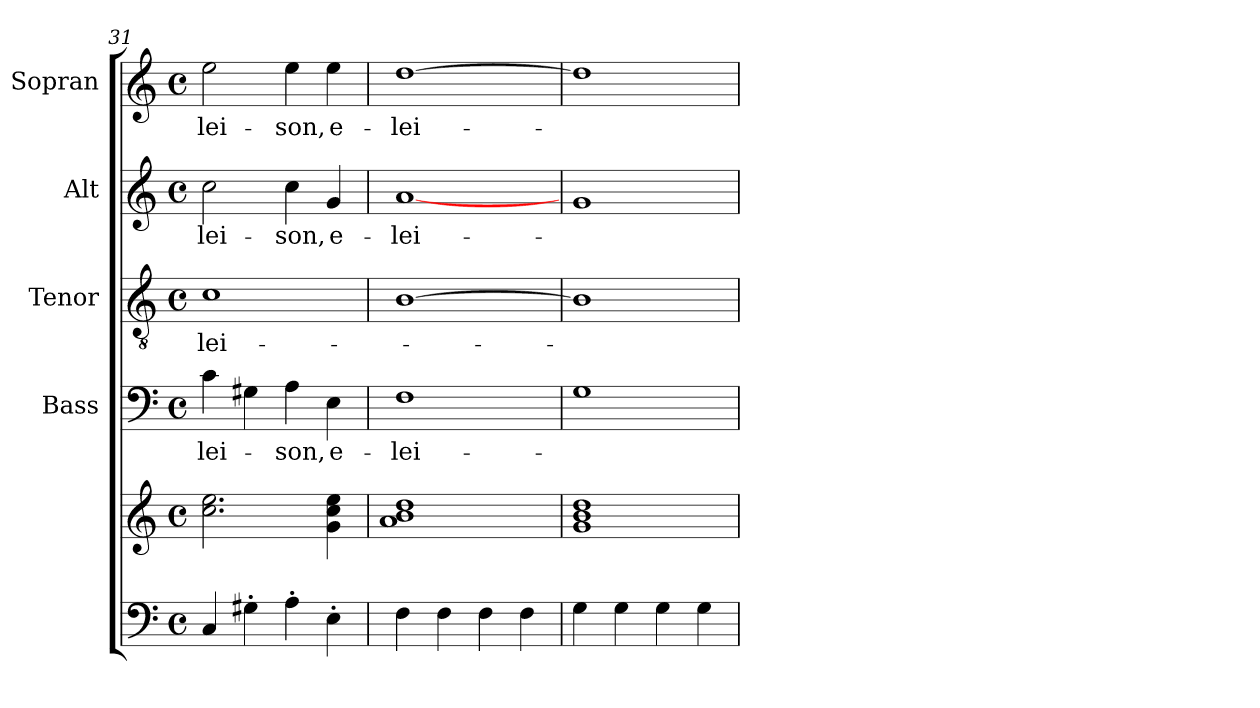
**kern	**kern	**kern	**text	**kern	**text	**kern	**text	**kern	**text
*part5	*part5	*part4	*part4	*part3	*part3	*part2	*part2	*part1	*part1
*staff6	*staff5	*staff4	*staff4	*staff3	*staff3	*staff2	*staff2	*staff1	*staff1
*	*	*I"Bass	*	*I"Tenor	*	*I"Alt	*	*I"Sopran	*
*	*	*I'B.	*	*I'T.	*	*I'A.	*	*I'S.	*
*clefF4	*clefG2	*clefF4	*	*clefGv2	*	*clefG2	*	*clefG2	*
*k[]	*k[]	*k[]	*	*k[]	*	*k[]	*	*k[]	*
*C:	*C:	*C:	*	*C:	*	*C:	*	*C:	*
*M4/4	*M4/4	*M4/4	*	*M4/4	*	*M4/4	*	*M4/4	*
*met(c)	*met(c)	*met(c)	*	*met(c)	*	*met(c)	*	*met(c)	*
=31	=31	=31	=31	=31	=31	=31	=31	=31	=31
!	!	!	!LO:LY:b	!	!LO:LY:b	!	!LO:LY:b	!	!LO:LY:b
4C/	2.cc\ 2.ee\	4c\	-lei-	1c	-lei-	2cc\	-lei-	2ee\	-lei-
4G#X'>\	.	4G#X\	.	.	.	.	.	.	.
!	!	!	!LO:LY:b	!	!	!	!LO:LY:b	!	!LO:LY:b
4A'>\	.	4A\	-son,	.	.	4cc\	-son,	4ee\	-son,
!	!	!	!LO:LY:b	!	!	!	!LO:LY:b	!	!LO:LY:b
4E'>\	4g\ 4cc\ 4ee\	4E\	e-	.	.	4g/	e-	4ee\	e-
=32	=32	=32	=32	=32	=32	=32	=32	=32	=32
!	!	!	!LO:LY:b	!	!	!	!LO:LY:b	!	!LO:LY:b
4F\	1a 1b 1dd	1F	-lei-	[1B	.	[1a	-lei-	[1dd	-lei-
4F\	.	.	.	.	.	.	.	.	.
4F\	.	.	.	.	.	.	.	.	.
4F\	.	.	.	.	.	.	.	.	.
=33	=33	=33	=33	=33	=33	=33	=33	=33	=33
4G\	1g 1b 1dd	1G	.	1B]	.	1g	.	1dd]	.
4G\	.	.	.	.	.	.	.	.	.
4G\	.	.	.	.	.	.	.	.	.
4G\	.	.	.	.	.	.	.	.	.
=	=	=	=	=	=	=	=	=	=
*-	*-	*-	*-	*-	*-	*-	*-	*-	*-
